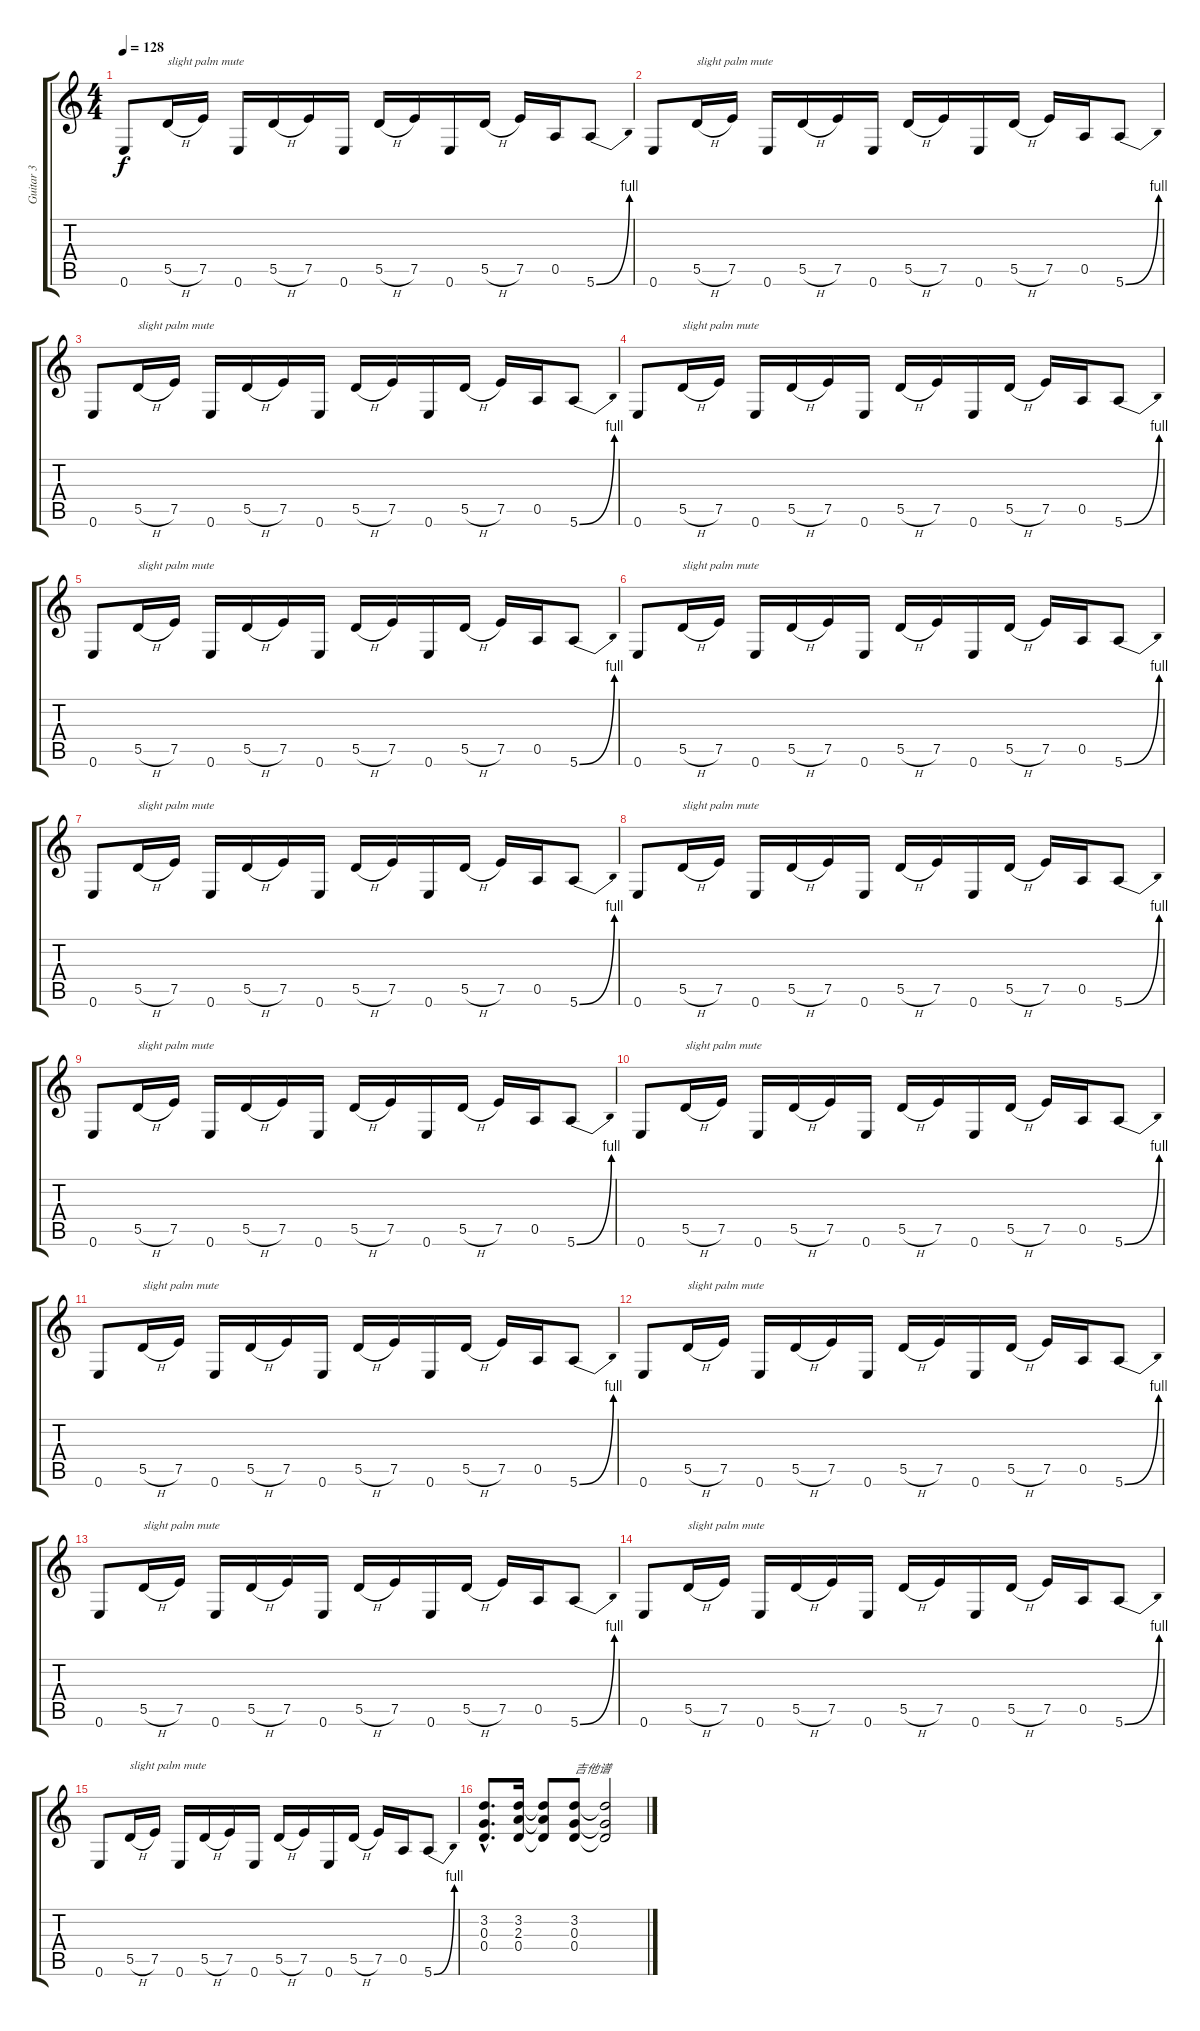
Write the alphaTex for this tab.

\track ("Guitar 3" "Guitar 3") {instrument overdrivenguitar}
\staff {score tabs}
\tuning (E4 B3 G3 D3 A2 E2) {hide}
\ts (4 4)
\tempo 128
\clef g2
\ks c
0.6.8{dy f} 5.5{h}.16{txt "slight palm mute"} 7.5.16 0.6.16 5.5{h}.16 7.5.16 0.6.16 5.5{h}.16 7.5.16 0.6.16 5.5{h}.16 7.5.16 0.5.16 5.6{be (bend 0 0 60 4)}.8 |
0.6.8 5.5{h}.16{txt "slight palm mute"} 7.5.16 0.6.16 5.5{h}.16 7.5.16 0.6.16 5.5{h}.16 7.5.16 0.6.16 5.5{h}.16 7.5.16 0.5.16 5.6{be (bend 0 0 60 4)}.8 |
0.6.8 5.5{h}.16{txt "slight palm mute"} 7.5.16 0.6.16 5.5{h}.16 7.5.16 0.6.16 5.5{h}.16 7.5.16 0.6.16 5.5{h}.16 7.5.16 0.5.16 5.6{be (bend 0 0 60 4)}.8 |
0.6.8 5.5{h}.16{txt "slight palm mute"} 7.5.16 0.6.16 5.5{h}.16 7.5.16 0.6.16 5.5{h}.16 7.5.16 0.6.16 5.5{h}.16 7.5.16 0.5.16 5.6{be (bend 0 0 60 4)}.8 |
0.6.8 5.5{h}.16{txt "slight palm mute"} 7.5.16 0.6.16 5.5{h}.16 7.5.16 0.6.16 5.5{h}.16 7.5.16 0.6.16 5.5{h}.16 7.5.16 0.5.16 5.6{be (bend 0 0 60 4)}.8 |
0.6.8 5.5{h}.16{txt "slight palm mute"} 7.5.16 0.6.16 5.5{h}.16 7.5.16 0.6.16 5.5{h}.16 7.5.16 0.6.16 5.5{h}.16 7.5.16 0.5.16 5.6{be (bend 0 0 60 4)}.8 |
0.6.8 5.5{h}.16{txt "slight palm mute"} 7.5.16 0.6.16 5.5{h}.16 7.5.16 0.6.16 5.5{h}.16 7.5.16 0.6.16 5.5{h}.16 7.5.16 0.5.16 5.6{be (bend 0 0 60 4)}.8 |
0.6.8 5.5{h}.16{txt "slight palm mute"} 7.5.16 0.6.16 5.5{h}.16 7.5.16 0.6.16 5.5{h}.16 7.5.16 0.6.16 5.5{h}.16 7.5.16 0.5.16 5.6{be (bend 0 0 60 4)}.8 |
0.6.8 5.5{h}.16{txt "slight palm mute"} 7.5.16 0.6.16 5.5{h}.16 7.5.16 0.6.16 5.5{h}.16 7.5.16 0.6.16 5.5{h}.16 7.5.16 0.5.16 5.6{be (bend 0 0 60 4)}.8 |
0.6.8 5.5{h}.16{txt "slight palm mute"} 7.5.16 0.6.16 5.5{h}.16 7.5.16 0.6.16 5.5{h}.16 7.5.16 0.6.16 5.5{h}.16 7.5.16 0.5.16 5.6{be (bend 0 0 60 4)}.8 |
0.6.8 5.5{h}.16{txt "slight palm mute"} 7.5.16 0.6.16 5.5{h}.16 7.5.16 0.6.16 5.5{h}.16 7.5.16 0.6.16 5.5{h}.16 7.5.16 0.5.16 5.6{be (bend 0 0 60 4)}.8 |
0.6.8 5.5{h}.16{txt "slight palm mute"} 7.5.16 0.6.16 5.5{h}.16 7.5.16 0.6.16 5.5{h}.16 7.5.16 0.6.16 5.5{h}.16 7.5.16 0.5.16 5.6{be (bend 0 0 60 4)}.8 |
0.6.8 5.5{h}.16{txt "slight palm mute"} 7.5.16 0.6.16 5.5{h}.16 7.5.16 0.6.16 5.5{h}.16 7.5.16 0.6.16 5.5{h}.16 7.5.16 0.5.16 5.6{be (bend 0 0 60 4)}.8 |
0.6.8 5.5{h}.16{txt "slight palm mute"} 7.5.16 0.6.16 5.5{h}.16 7.5.16 0.6.16 5.5{h}.16 7.5.16 0.6.16 5.5{h}.16 7.5.16 0.5.16 5.6{be (bend 0 0 60 4)}.8 |
0.6.8 5.5{h}.16{txt "slight palm mute"} 7.5.16 0.6.16 5.5{h}.16 7.5.16 0.6.16 5.5{h}.16 7.5.16 0.6.16 5.5{h}.16 7.5.16 0.5.16 5.6{be (bend 0 0 60 4)}.8 |
(3.2{hac} 0.3{hac} 0.4{hac}).8{d} (3.2 2.3 0.4).16 (3.2{t} 2.3{t} 0.4{t}).8 (3.2 0.3 0.4).8{txt "吉他谱"} (3.2{t} 0.3{t} 0.4{t}).2
